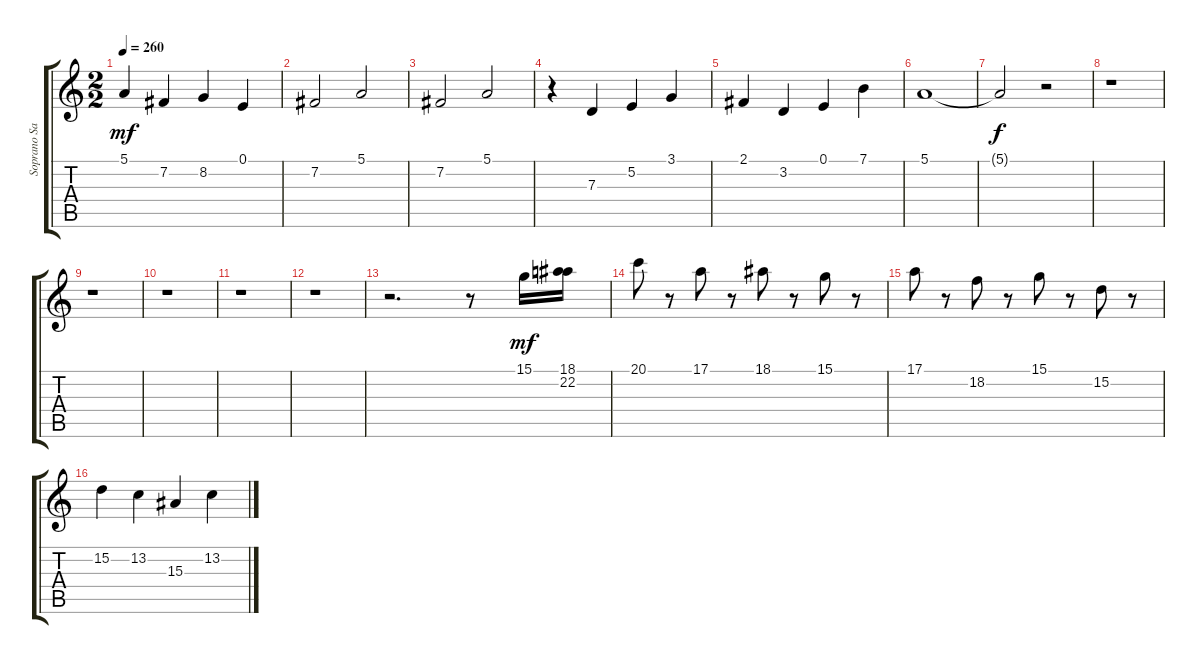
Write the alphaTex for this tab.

\track ("Soprano Sax" "Soprano Sa") {instrument sopranosax}
\staff {score tabs}
\tuning (E4 B3 G3 D3 A2 E2) {hide}
\ts (2 2)
\tempo 260
\clef g2
\ks c
5.1.4{dy mf} 7.2.4 8.2.4 0.1.4 |
7.2.2 5.1.2 |
7.2.2 5.1.2 |
r.4 7.3.4 5.2.4 3.1.4 |
2.1.4 3.2.4 0.1.4 7.1.4 |
5.1.1 |
5.1{t}.2{dy f} r.2 |
r.1 |
r.1 |
r.1 |
r.1 |
r.1 |
r.2{d} r.8 15.1.16{dy mf} (18.1 22.2).16 |
20.1.8 r.8 17.1.8 r.8 18.1.8 r.8 15.1.8 r.8 |
17.1.8 r.8 18.2.8 r.8 15.1.8 r.8 15.2.8 r.8 |
15.2.4 13.2.4 15.3.4 13.2.4
